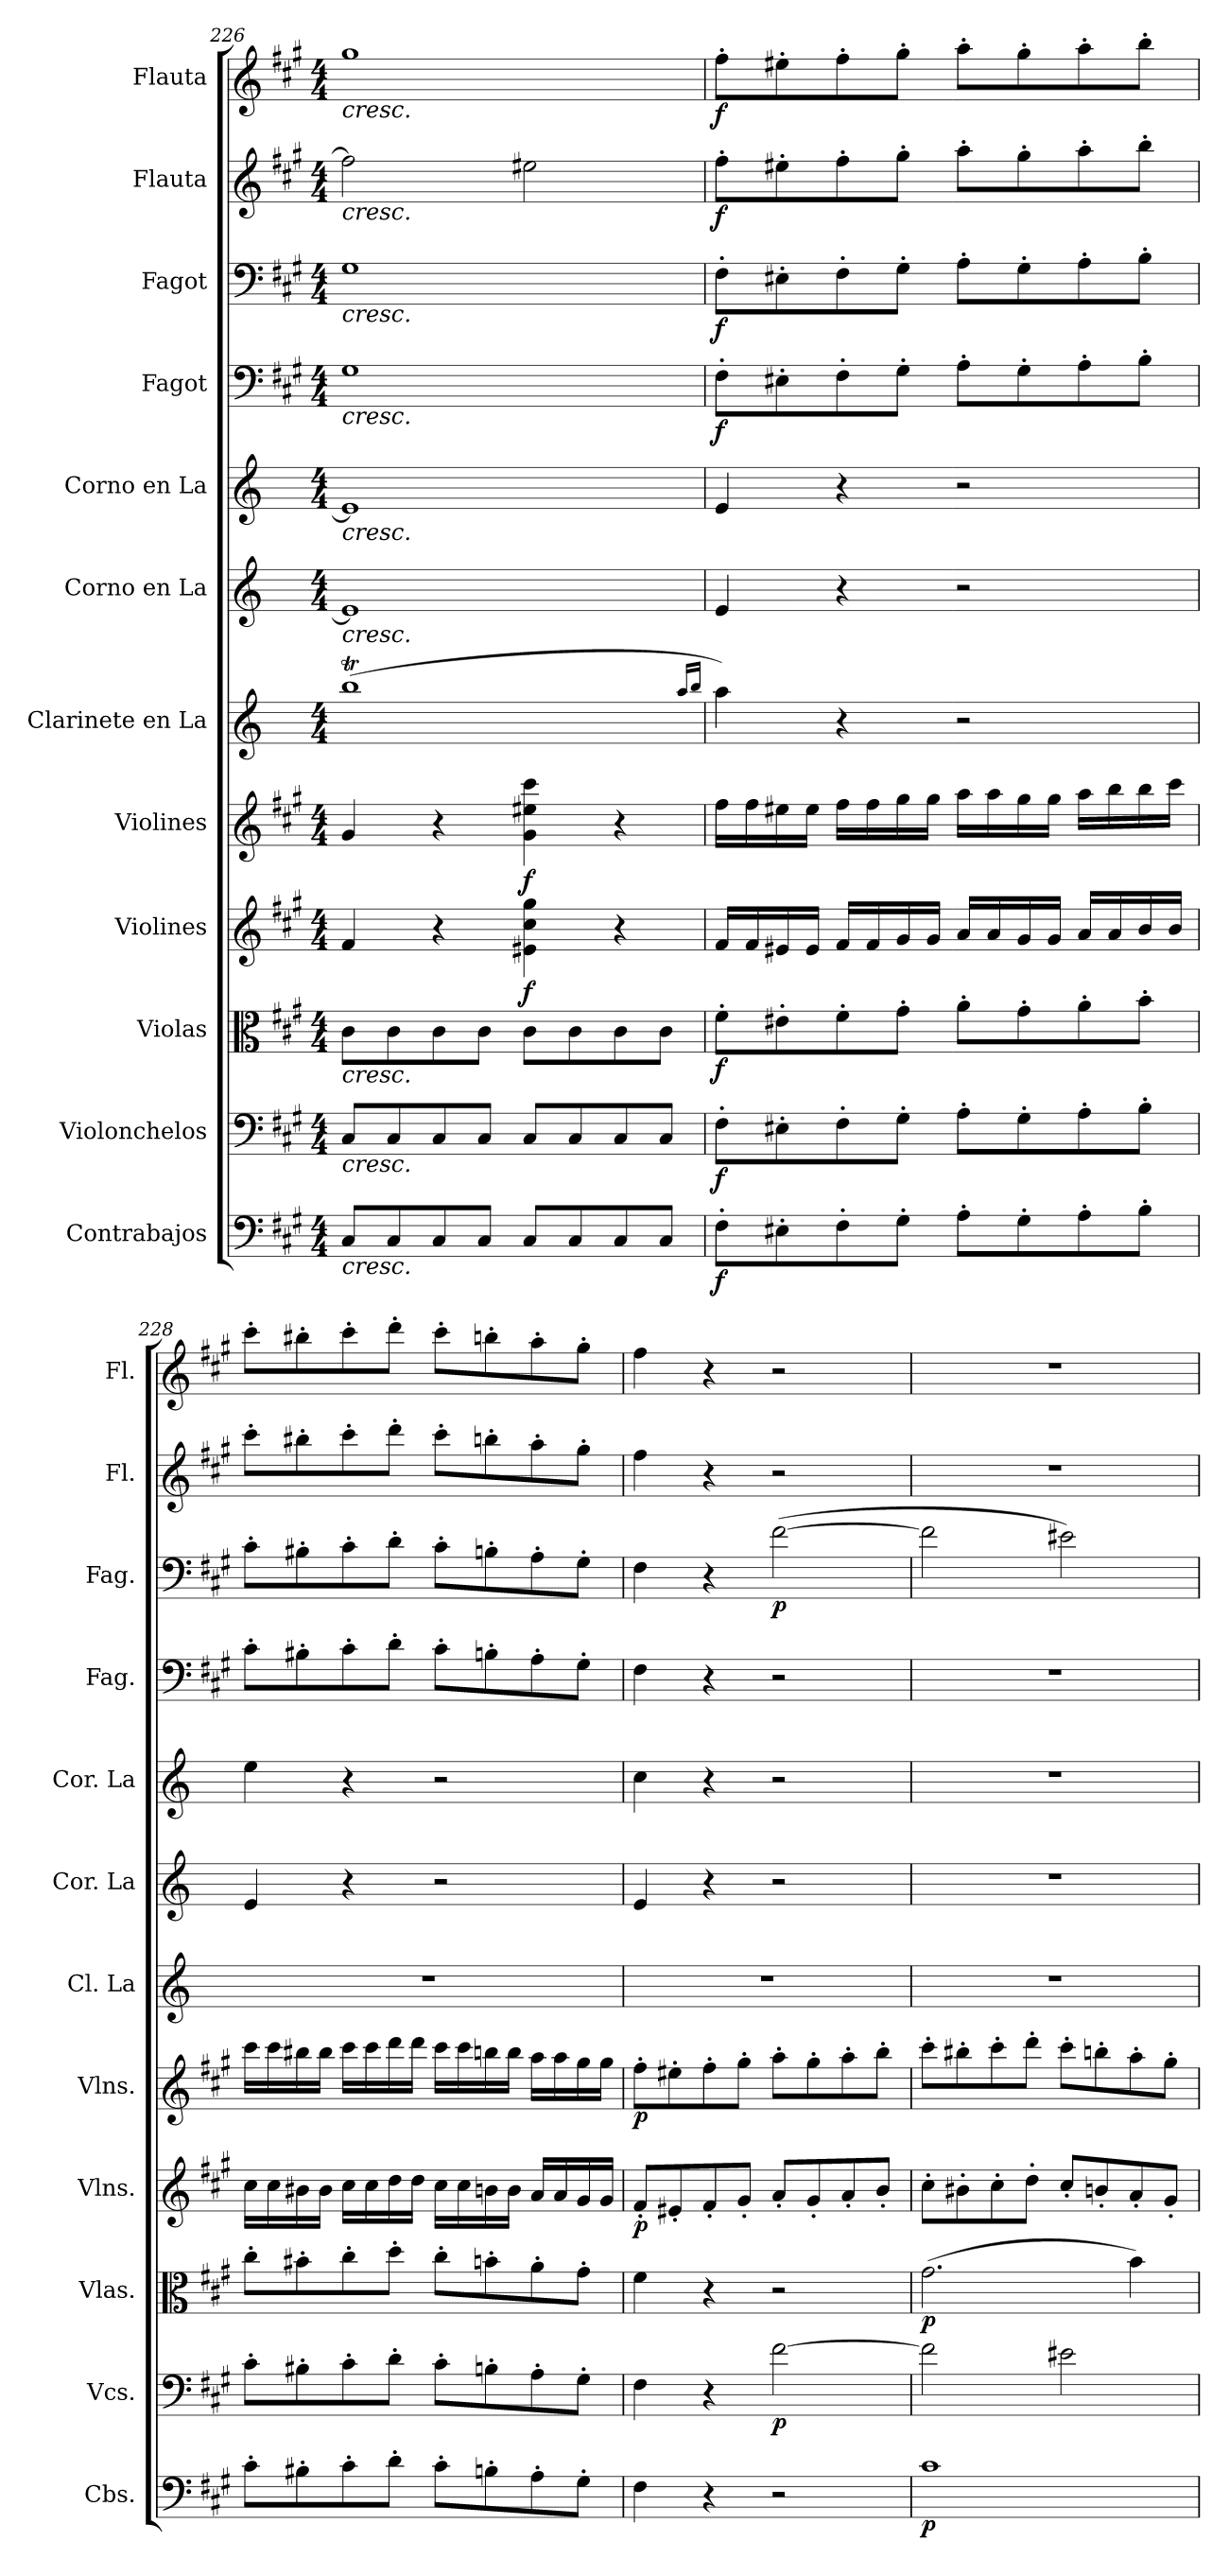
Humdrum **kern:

**kern	**dynam	**kern	**dynam	**kern	**dynam	**kern	**dynam	**kern	**dynam	**kern	**kern	**kern	**kern	**dynam	**kern	**dynam	**kern	**dynam	**kern	**dynam
*part12	*part12	*part11	*part11	*part10	*part10	*part9	*part9	*part8	*part8	*part7	*part6	*part5	*part4	*part4	*part3	*part3	*part2	*part2	*part1	*part1
*staff12	*staff12	*staff11	*staff11	*staff10	*staff10	*staff9	*staff9	*staff8	*staff8	*staff7	*staff6	*staff5	*staff4	*staff4	*staff3	*staff3	*staff2	*staff2	*staff1	*staff1
*I"Contrabajos	*	*I"Violonchelos	*	*I"Violas	*	*I"Violines	*	*I"Violines	*	*I"Clarinete en La	*I"Corno en La	*I"Corno en La	*I"Fagot	*	*I"Fagot	*	*I"Flauta	*	*I"Flauta	*
*I'Cbs.	*	*I'Vcs.	*	*I'Vlas.	*	*I'Vlns.	*	*I'Vlns.	*	*I'Cl. La	*I'Cor. La	*I'Cor. La	*I'Fag.	*	*I'Fag.	*	*I'Fl.	*	*I'Fl.	*
*clefF4	*	*clefF4	*	*clefC3	*	*clefG2	*	*clefG2	*	*clefG2	*clefG2	*clefG2	*clefF4	*	*clefF4	*	*clefG2	*	*clefG2	*
*ITrd7c12	*	*	*	*	*	*	*	*	*	*ITrd2c3	*ITrd2c3	*ITrd2c3	*	*	*	*	*	*	*	*
*k[f#c#g#]	*	*k[f#c#g#]	*	*k[f#c#g#]	*	*k[f#c#g#]	*	*k[f#c#g#]	*	*k[f#c#g#]	*k[f#c#g#]	*k[f#c#g#]	*k[f#c#g#]	*	*k[f#c#g#]	*	*k[f#c#g#]	*	*k[f#c#g#]	*
*M4/4	*	*M4/4	*	*M4/4	*	*M4/4	*	*M4/4	*	*M4/4	*M4/4	*M4/4	*M4/4	*	*M4/4	*	*M4/4	*	*M4/4	*
=226	=226	=226	=226	=226	=226	=226	=226	=226	=226	=226	=226	=226	=226	=226	=226	=226	=226	=226	=226	=226
!	!	!	!	!	!	!	!	!	!	!	!	!	!	!	!	!	!	!	!LO:TX:b:i:t=cresc.	!
!	!	!	!	!	!	!	!	!	!	!	!	!	!	!	!	!	!LO:TX:b:i:t=cresc.	!	!	!
!	!	!	!	!	!	!	!	!	!	!	!	!	!	!	!LO:TX:b:i:t=cresc.	!	!	!	!	!
!	!	!	!	!	!	!	!	!	!	!	!	!	!LO:TX:b:i:t=cresc.	!	!	!	!	!	!	!
!	!	!	!	!	!	!	!	!	!	!	!	!LO:TX:b:i:t=cresc.	!	!	!	!	!	!	!	!
!	!	!	!	!	!	!	!	!	!	!	!LO:TX:b:i:t=cresc.	!	!	!	!	!	!	!	!	!
!	!	!	!	!LO:TX:b:i:t=cresc.	!	!	!	!	!	!	!	!	!	!	!	!	!	!	!	!
!	!	!LO:TX:b:i:t=cresc.	!	!	!	!	!	!	!	!	!	!	!	!	!	!	!	!	!	!
!LO:TX:b:i:t=cresc.	!	!	!	!	!	!	!	!	!	!	!	!	!	!	!	!	!	!	!	!
8CC#/L	.	8C#/L	.	8c#\L	.	4f#/	.	4g#/	.	(>1gg#t	1c#]	1c#]	1G#	.	1G#	.	2ff#\]	.	1gg#	.
8CC#/	.	8C#/	.	8c#\	.	.	.	.	.	.	.	.	.	.	.	.	.	.	.	.
8CC#/	.	8C#/	.	8c#\	.	4r	.	4r	.	.	.	.	.	.	.	.	.	.	.	.
8CC#/J	.	8C#/J	.	8c#\J	.	.	.	.	.	.	.	.	.	.	.	.	.	.	.	.
!	!	!	!	!	!	!	!LO:DY:b	!	!LO:DY:b	!	!	!	!	!	!	!	!	!	!	!
8CC#/L	.	8C#/L	.	8c#\L	.	4e#X\ 4cc#\ 4gg#\	f	4g#\ 4ee#X\ 4ccc#\	f	.	.	.	.	.	.	.	2ee#X\	.	.	.
8CC#/	.	8C#/	.	8c#\	.	.	.	.	.	.	.	.	.	.	.	.	.	.	.	.
8CC#/	.	8C#/	.	8c#\	.	4r	.	4r	.	.	.	.	.	.	.	.	.	.	.	.
8CC#/J	.	8C#/J	.	8c#\J	.	.	.	.	.	.	.	.	.	.	.	.	.	.	.	.
.	.	.	.	.	.	.	.	.	.	16qff#/LL	.	.	.	.	.	.	.	.	.	.
.	.	.	.	.	.	.	.	.	.	16qgg#/JJ	.	.	.	.	.	.	.	.	.	.
!!LO:PB:g=z
=227	=227	=227	=227	=227	=227	=227	=227	=227	=227	=227	=227	=227	=227	=227	=227	=227	=227	=227	=227	=227
!	!LO:DY:b	!	!LO:DY:b	!	!LO:DY:b	!	!	!	!	!	!	!	!	!LO:DY:b	!	!LO:DY:b	!	!LO:DY:b	!	!LO:DY:b
8FF#'\L	f	8F#'\L	f	8f#'\L	f	16f#/LL	.	16ff#\LL	.	4ff#\)	4c#/	4c#/	8F#'\L	f	8F#'\L	f	8ff#'\L	f	8ff#'\L	f
.	.	.	.	.	.	16f#/	.	16ff#\	.	.	.	.	.	.	.	.	.	.	.	.
8EE#X'\	.	8E#X'\	.	8e#X'\	.	16e#X/	.	16ee#X\	.	.	.	.	8E#X'\	.	8E#X'\	.	8ee#X'\	.	8ee#X'\	.
.	.	.	.	.	.	16e#/JJ	.	16ee#\JJ	.	.	.	.	.	.	.	.	.	.	.	.
8FF#'\	.	8F#'\	.	8f#'\	.	16f#/LL	.	16ff#\LL	.	4r	4r	4r	8F#'\	.	8F#'\	.	8ff#'\	.	8ff#'\	.
.	.	.	.	.	.	16f#/	.	16ff#\	.	.	.	.	.	.	.	.	.	.	.	.
8GG#'\J	.	8G#'\J	.	8g#'\J	.	16g#/	.	16gg#\	.	.	.	.	8G#'\J	.	8G#'\J	.	8gg#'\J	.	8gg#'\J	.
.	.	.	.	.	.	16g#/JJ	.	16gg#\JJ	.	.	.	.	.	.	.	.	.	.	.	.
8AA'\L	.	8A'\L	.	8a'\L	.	16a/LL	.	16aa\LL	.	2r	2r	2r	8A'\L	.	8A'\L	.	8aa'\L	.	8aa'\L	.
.	.	.	.	.	.	16a/	.	16aa\	.	.	.	.	.	.	.	.	.	.	.	.
8GG#'\	.	8G#'\	.	8g#'\	.	16g#/	.	16gg#\	.	.	.	.	8G#'\	.	8G#'\	.	8gg#'\	.	8gg#'\	.
.	.	.	.	.	.	16g#/JJ	.	16gg#\JJ	.	.	.	.	.	.	.	.	.	.	.	.
8AA'\	.	8A'\	.	8a'\	.	16a/LL	.	16aa\LL	.	.	.	.	8A'\	.	8A'\	.	8aa'\	.	8aa'\	.
.	.	.	.	.	.	16a/	.	16bb\	.	.	.	.	.	.	.	.	.	.	.	.
8BB'\J	.	8B'\J	.	8b'\J	.	16b/	.	16bb\	.	.	.	.	8B'\J	.	8B'\J	.	8bb'\J	.	8bb'\J	.
.	.	.	.	.	.	16b/JJ	.	16ccc#\JJ	.	.	.	.	.	.	.	.	.	.	.	.
=228	=228	=228	=228	=228	=228	=228	=228	=228	=228	=228	=228	=228	=228	=228	=228	=228	=228	=228	=228	=228
8C#'\L	.	8c#'\L	.	8cc#'\L	.	16cc#\LL	.	16ccc#\LL	.	1r	4c#/	4cc#\	8c#'\L	.	8c#'\L	.	8ccc#'\L	.	8ccc#'\L	.
.	.	.	.	.	.	16cc#\	.	16ccc#\	.	.	.	.	.	.	.	.	.	.	.	.
8BB#X'\	.	8B#X'\	.	8b#X'\	.	16b#X\	.	16bb#X\	.	.	.	.	8B#X'\	.	8B#X'\	.	8bb#X'\	.	8bb#X'\	.
.	.	.	.	.	.	16b#\JJ	.	16bb#\JJ	.	.	.	.	.	.	.	.	.	.	.	.
8C#'\	.	8c#'\	.	8cc#'\	.	16cc#\LL	.	16ccc#\LL	.	.	4r	4r	8c#'\	.	8c#'\	.	8ccc#'\	.	8ccc#'\	.
.	.	.	.	.	.	16cc#\	.	16ccc#\	.	.	.	.	.	.	.	.	.	.	.	.
8D'\J	.	8d'\J	.	8dd'\J	.	16dd\	.	16ddd\	.	.	.	.	8d'\J	.	8d'\J	.	8ddd'\J	.	8ddd'\J	.
.	.	.	.	.	.	16dd\JJ	.	16ddd\JJ	.	.	.	.	.	.	.	.	.	.	.	.
8C#'\L	.	8c#'\L	.	8cc#'\L	.	16cc#\LL	.	16ccc#\LL	.	.	2r	2r	8c#'\L	.	8c#'\L	.	8ccc#'\L	.	8ccc#'\L	.
.	.	.	.	.	.	16cc#\	.	16ccc#\	.	.	.	.	.	.	.	.	.	.	.	.
8BBn'\	.	8Bn'\	.	8bn'\	.	16bn\	.	16bbn\	.	.	.	.	8Bn'\	.	8Bn'\	.	8bbn'\	.	8bbn'\	.
.	.	.	.	.	.	16b\JJ	.	16bb\JJ	.	.	.	.	.	.	.	.	.	.	.	.
8AA'\	.	8A'\	.	8a'\	.	16a/LL	.	16aa\LL	.	.	.	.	8A'\	.	8A'\	.	8aa'\	.	8aa'\	.
.	.	.	.	.	.	16a/	.	16aa\	.	.	.	.	.	.	.	.	.	.	.	.
8GG#'\J	.	8G#'\J	.	8g#'\J	.	16g#/	.	16gg#\	.	.	.	.	8G#'\J	.	8G#'\J	.	8gg#'\J	.	8gg#'\J	.
.	.	.	.	.	.	16g#/JJ	.	16gg#\JJ	.	.	.	.	.	.	.	.	.	.	.	.
=229	=229	=229	=229	=229	=229	=229	=229	=229	=229	=229	=229	=229	=229	=229	=229	=229	=229	=229	=229	=229
!	!	!	!	!	!	!	!LO:DY:b	!	!LO:DY:b	!	!	!	!	!	!	!	!	!	!	!
4FF#\	.	4F#\	.	4f#\	.	8f#'/L	p	8ff#'\L	p	1r	4c#/	4a\	4F#\	.	4F#\	.	4ff#\	.	4ff#\	.
.	.	.	.	.	.	8e#X'/	.	8ee#X'\	.	.	.	.	.	.	.	.	.	.	.	.
4r	.	4r	.	4r	.	8f#'/	.	8ff#'\	.	.	4r	4r	4r	.	4r	.	4r	.	4r	.
.	.	.	.	.	.	8g#'/J	.	8gg#'\J	.	.	.	.	.	.	.	.	.	.	.	.
!	!	!	!LO:DY:b	!	!	!	!	!	!	!	!	!	!	!	!	!LO:DY:b	!	!	!	!
2r	.	[2f#\	p	2r	.	8a'/L	.	8aa'\L	.	.	2r	2r	2r	.	(>[2f#\	p	2r	.	2r	.
.	.	.	.	.	.	8g#'/	.	8gg#'\	.	.	.	.	.	.	.	.	.	.	.	.
.	.	.	.	.	.	8a'/	.	8aa'\	.	.	.	.	.	.	.	.	.	.	.	.
.	.	.	.	.	.	8b'/J	.	8bb'\J	.	.	.	.	.	.	.	.	.	.	.	.
=230	=230	=230	=230	=230	=230	=230	=230	=230	=230	=230	=230	=230	=230	=230	=230	=230	=230	=230	=230	=230
!	!LO:DY:b	!	!	!	!LO:DY:b	!	!	!	!	!	!	!	!	!	!	!	!	!	!	!
1C#	p	2f#\]	.	(>2.g#\	p	8cc#'\L	.	8ccc#'\L	.	1r	1r	1r	1r	.	2f#\]	.	1r	.	1r	.
.	.	.	.	.	.	8b#X'\	.	8bb#X'\	.	.	.	.	.	.	.	.	.	.	.	.
.	.	.	.	.	.	8cc#'\	.	8ccc#'\	.	.	.	.	.	.	.	.	.	.	.	.
.	.	.	.	.	.	8dd'\J	.	8ddd'\J	.	.	.	.	.	.	.	.	.	.	.	.
.	.	2e#X\	.	.	.	8cc#'/L	.	8ccc#'\L	.	.	.	.	.	.	2e#X\)	.	.	.	.	.
.	.	.	.	.	.	8bn'/	.	8bbn'\	.	.	.	.	.	.	.	.	.	.	.	.
.	.	.	.	4b\)	.	8a'/	.	8aa'\	.	.	.	.	.	.	.	.	.	.	.	.
.	.	.	.	.	.	8g#'/J	.	8gg#'\J	.	.	.	.	.	.	.	.	.	.	.	.
=	=	=	=	=	=	=	=	=	=	=	=	=	=	=	=	=	=	=	=	=
*-	*-	*-	*-	*-	*-	*-	*-	*-	*-	*-	*-	*-	*-	*-	*-	*-	*-	*-	*-	*-
